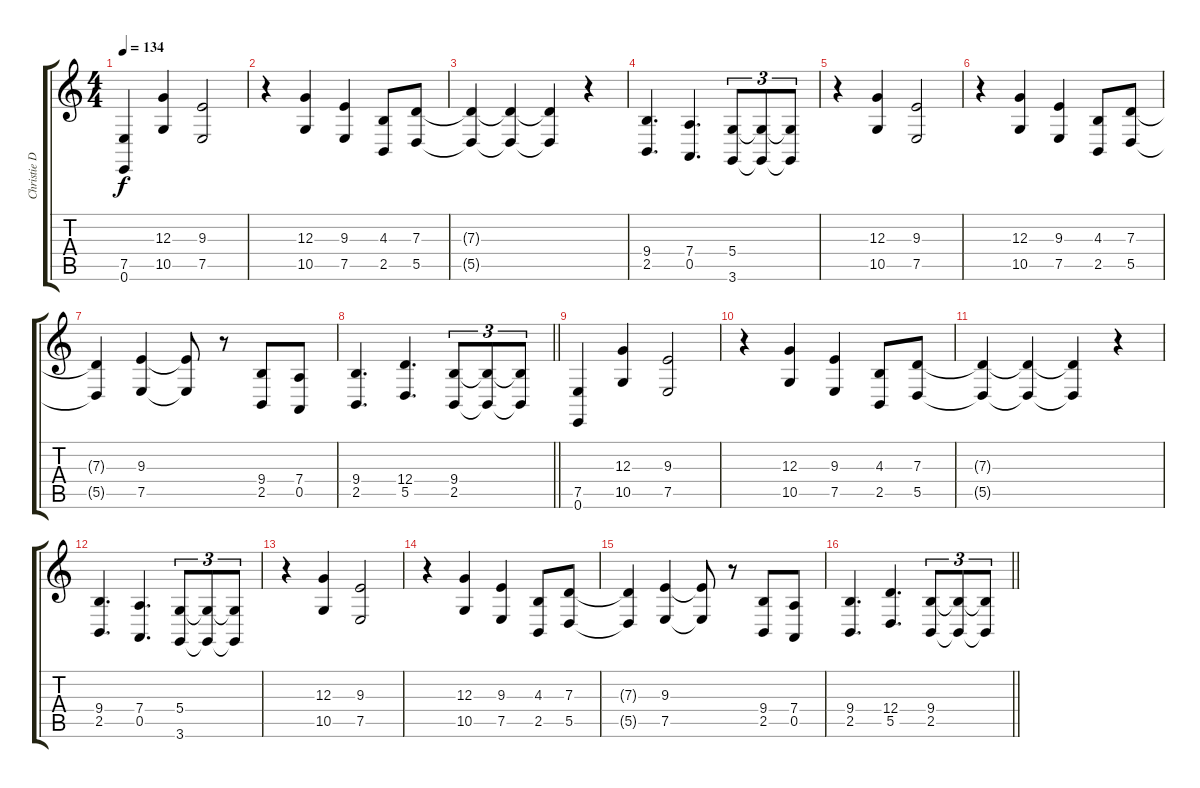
\track ("Christie DuPree" "Christie D") {instrument pad7halo}
\staff {score tabs}
\tuning (E4 B3 G3 D3 A2 E2) {hide}
\ts (4 4)
\tempo 134
\clef g2
\ks c
(7.5 0.6).4{dy f} (12.3 10.5).4 (9.3 7.5).2 |
r.4 (12.3 10.5).4 (9.3 7.5).4 (4.3 2.5).8 (7.3 5.5).8 |
(7.3{t} 5.5{t}).4 (7.3{t} 5.5{t}).4 (7.3{t} 5.5{t}).4 r.4 |
(9.4 2.5).4{d} (7.4 0.5).4{d} (5.4 3.6).8{tu (3 2)} (5.4{t} 3.6{t}).8{tu (3 2)} (5.4{t} 3.6{t}).8{tu (3 2)} |
r.4 (12.3 10.5).4 (9.3 7.5).2 |
r.4 (12.3 10.5).4 (9.3 7.5).4 (4.3 2.5).8 (7.3 5.5).8 |
(7.3{t} 5.5{t}).4 (9.3 7.5).4 (9.3{t} 7.5{t}).8 r.8 (9.4 2.5).8 (7.4 0.5).8 |
\barLineRight lightlight
(9.4 2.5).4{d} (12.4 5.5).4{d} (9.4 2.5).8{tu (3 2)} (9.4{t} 2.5{t}).8{tu (3 2)} (9.4{t} 2.5{t}).8{tu (3 2)} |
(7.5 0.6).4 (12.3 10.5).4 (9.3 7.5).2 |
r.4 (12.3 10.5).4 (9.3 7.5).4 (4.3 2.5).8 (7.3 5.5).8 |
(7.3{t} 5.5{t}).4 (7.3{t} 5.5{t}).4 (7.3{t} 5.5{t}).4 r.4 |
(9.4 2.5).4{d} (7.4 0.5).4{d} (5.4 3.6).8{tu (3 2)} (5.4{t} 3.6{t}).8{tu (3 2)} (5.4{t} 3.6{t}).8{tu (3 2)} |
r.4 (12.3 10.5).4 (9.3 7.5).2 |
r.4 (12.3 10.5).4 (9.3 7.5).4 (4.3 2.5).8 (7.3 5.5).8 |
(7.3{t} 5.5{t}).4 (9.3 7.5).4 (9.3{t} 7.5{t}).8 r.8 (9.4 2.5).8 (7.4 0.5).8 |
\barLineRight lightlight
(9.4 2.5).4{d} (12.4 5.5).4{d} (9.4 2.5).8{tu (3 2)} (9.4{t} 2.5{t}).8{tu (3 2)} (9.4{t} 2.5{t}).8{tu (3 2)}
